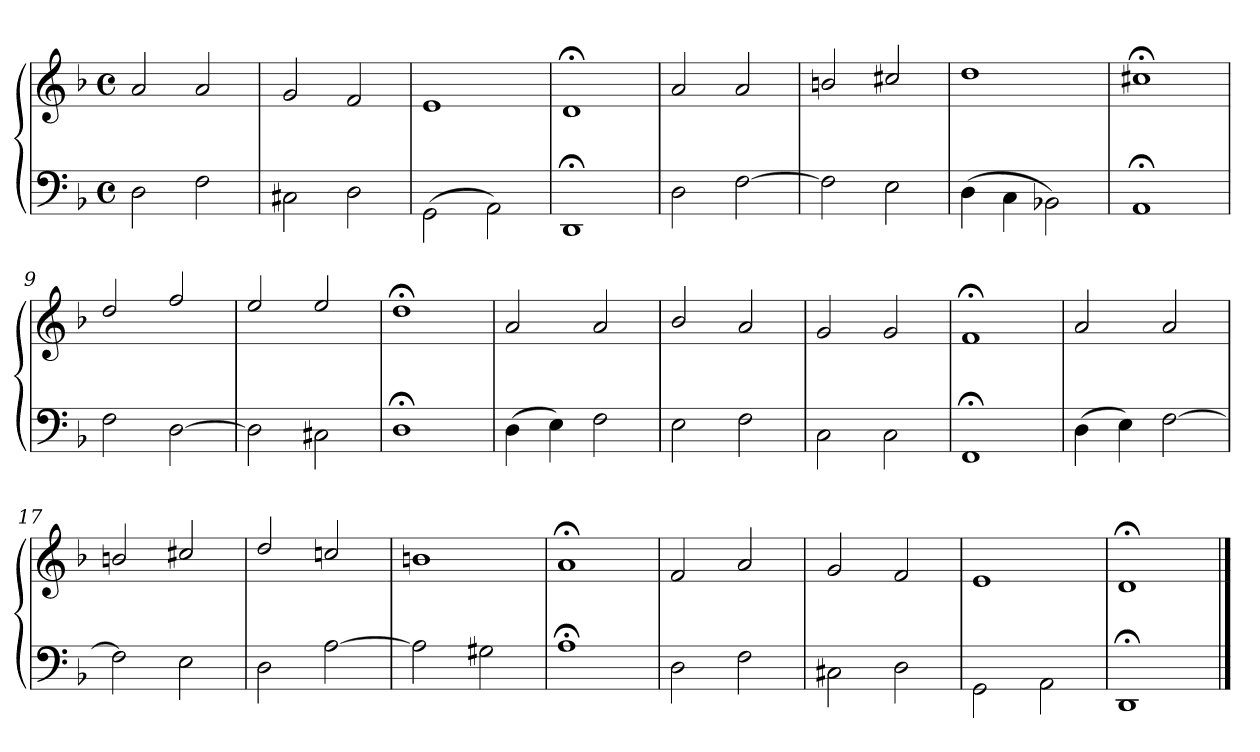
**kern	**kern
*part1	*part1
*staff2	*staff1
*clefF4	*clefG2
*k[b-]	*k[b-]
*M4/4	*M4/4
*met(c)	*met(c)
=1	=1
2D\	2a/
2F\	2a/
=2	=2
2C#X\	2g/
2D\	2f/
=3	=3
(2GG\	1e/
2AA\)	.
=4	=4
1DD;\	1d;</
=5	=5
2D\	2a/
[2F\	2a/
=6	=6
2F\]	2bn/
2E\	2cc#X/
=7	=7
(4D\	1dd/
4C\	.
2BB-X\)	.
=8	=8
1AA;\	1cc#X;</
!!LO:PB:g=z
=9	=9
2F\	2dd/
[2D\	2ff/
=10	=10
2D\]	2ee/
2C#X\	2ee/
=11	=11
1D;\	1dd;</
=12	=12
(4D\	2a/
4E\)	.
2F\	2a/
=13	=13
2E\	2b-/
2F\	2a/
=14	=14
2C\	2g/
2C\	2g/
=15	=15
1FF;\	1f;</
!!LO:LB:g=z
=16	=16
(4D\	2a/
4E\)	.
[2F\	2a/
=17	=17
2F\]	2bn/
2E\	2cc#X/
=18	=18
2D\	2dd/
[2A\	2ccn/
=19	=19
2A\]	1bn/
2G#X\	.
=20	=20
1A;\	1a;</
=21	=21
2D\	2f/
2F\	2a/
=22	=22
2C#X\	2g/
2D\	2f/
=23	=23
2GG\	1e/
2AA\	.
=24	=24
1DD;\	1d;</
==	==
*-	*-
